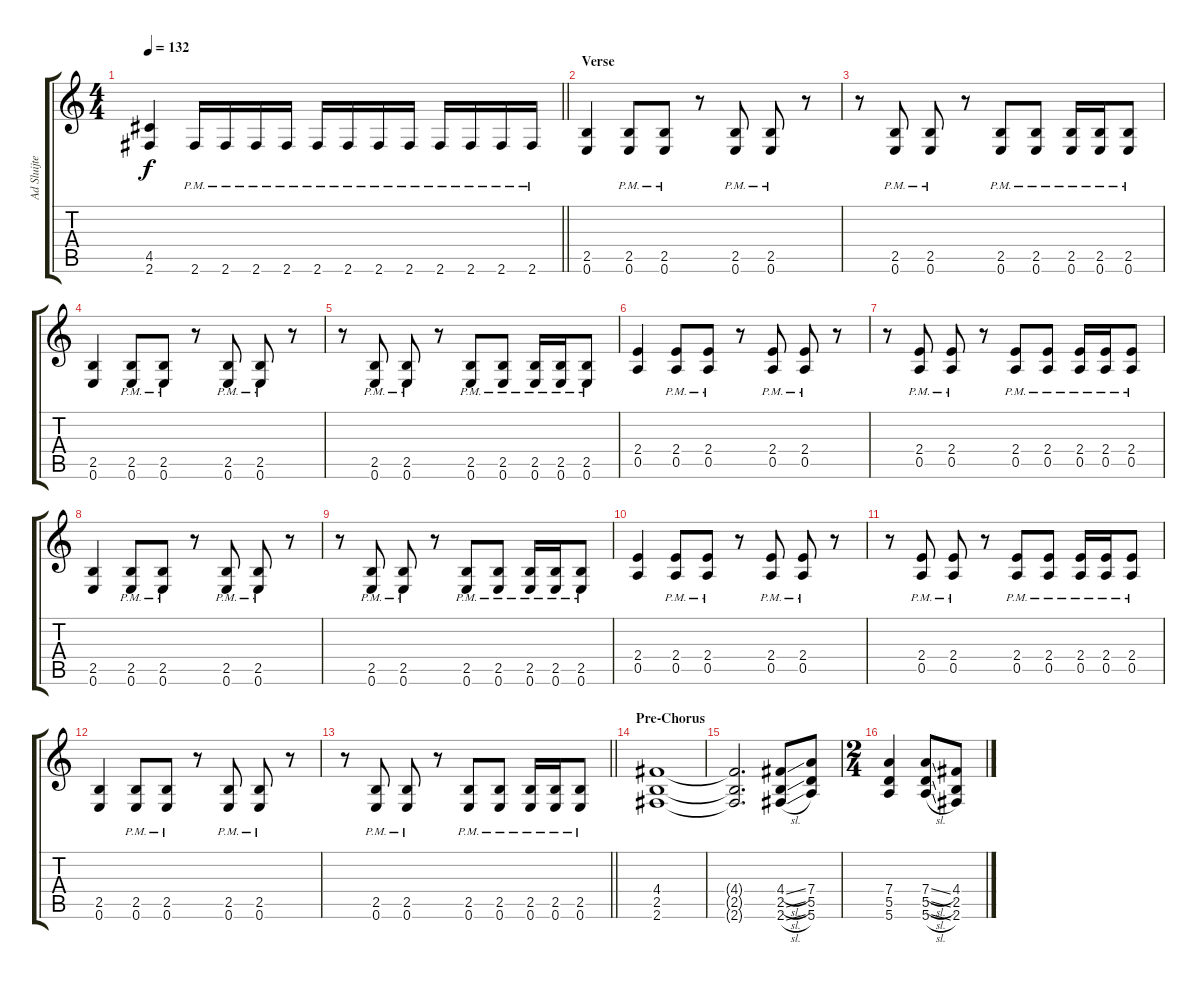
\track ("Ad Sluijter" "Ad Sluijte") {instrument distortionguitar}
\staff {score tabs}
\tuning (E4 B3 G3 D3 A2 E2) {hide}
\ts (4 4)
\tempo 132
\clef g2
\barLineRight lightlight
\ks c
(4.5 2.6).4{dy f} 2.6{pm}.16 2.6{pm}.16 2.6{pm}.16 2.6{pm}.16 2.6{pm}.16 2.6{pm}.16 2.6{pm}.16 2.6{pm}.16 2.6{pm}.16 2.6{pm}.16 2.6{pm}.16 2.6{pm}.16 |
\section ("" "Verse")
(2.5 0.6).4 (2.5{pm} 0.6{pm}).8 (2.5{pm} 0.6{pm}).8 r.8 (2.5{pm} 0.6{pm}).8 (2.5{pm} 0.6{pm}).8 r.8 |
r.8 (2.5{pm} 0.6{pm}).8 (2.5{pm} 0.6{pm}).8 r.8 (2.5{pm} 0.6{pm}).8 (2.5{pm} 0.6{pm}).8 (2.5{pm} 0.6{pm}).16 (2.5{pm} 0.6{pm}).16 (2.5{pm} 0.6{pm}).8 |
(2.5 0.6).4 (2.5{pm} 0.6{pm}).8 (2.5{pm} 0.6{pm}).8 r.8 (2.5{pm} 0.6{pm}).8 (2.5{pm} 0.6{pm}).8 r.8 |
r.8 (2.5{pm} 0.6{pm}).8 (2.5{pm} 0.6{pm}).8 r.8 (2.5{pm} 0.6{pm}).8 (2.5{pm} 0.6{pm}).8 (2.5{pm} 0.6{pm}).16 (2.5{pm} 0.6{pm}).16 (2.5{pm} 0.6{pm}).8 |
(2.4 0.5).4 (2.4{pm} 0.5{pm}).8 (2.4{pm} 0.5{pm}).8 r.8 (2.4{pm} 0.5{pm}).8 (2.4{pm} 0.5{pm}).8 r.8 |
r.8 (2.4{pm} 0.5{pm}).8 (2.4{pm} 0.5{pm}).8 r.8 (2.4{pm} 0.5{pm}).8 (2.4{pm} 0.5{pm}).8 (2.4{pm} 0.5{pm}).16 (2.4{pm} 0.5{pm}).16 (2.4{pm} 0.5{pm}).8 |
(2.5 0.6).4 (2.5{pm} 0.6{pm}).8 (2.5{pm} 0.6{pm}).8 r.8 (2.5{pm} 0.6{pm}).8 (2.5{pm} 0.6{pm}).8 r.8 |
r.8 (2.5{pm} 0.6{pm}).8 (2.5{pm} 0.6{pm}).8 r.8 (2.5{pm} 0.6{pm}).8 (2.5{pm} 0.6{pm}).8 (2.5{pm} 0.6{pm}).16 (2.5{pm} 0.6{pm}).16 (2.5{pm} 0.6{pm}).8 |
(2.4 0.5).4 (2.4{pm} 0.5{pm}).8 (2.4{pm} 0.5{pm}).8 r.8 (2.4{pm} 0.5{pm}).8 (2.4{pm} 0.5{pm}).8 r.8 |
r.8 (2.4{pm} 0.5{pm}).8 (2.4{pm} 0.5{pm}).8 r.8 (2.4{pm} 0.5{pm}).8 (2.4{pm} 0.5{pm}).8 (2.4{pm} 0.5{pm}).16 (2.4{pm} 0.5{pm}).16 (2.4{pm} 0.5{pm}).8 |
(2.5 0.6).4 (2.5{pm} 0.6{pm}).8 (2.5{pm} 0.6{pm}).8 r.8 (2.5{pm} 0.6{pm}).8 (2.5{pm} 0.6{pm}).8 r.8 |
\barLineRight lightlight
r.8 (2.5{pm} 0.6{pm}).8 (2.5{pm} 0.6{pm}).8 r.8 (2.5{pm} 0.6{pm}).8 (2.5{pm} 0.6{pm}).8 (2.5{pm} 0.6{pm}).16 (2.5{pm} 0.6{pm}).16 (2.5{pm} 0.6{pm}).8 |
\section ("" "Pre-Chorus")
(4.4 2.5 2.6).1 |
(4.4{t} 2.5{t} 2.6{t}).2{d} (4.4{sl} 2.5{sl} 2.6{sl}).8 (7.4 5.5 5.6).8 |
\ts (2 4)
(7.4 5.5 5.6).4 (7.4{sl} 5.5{sl} 5.6{sl}).8 (4.4 2.5 2.6).8
